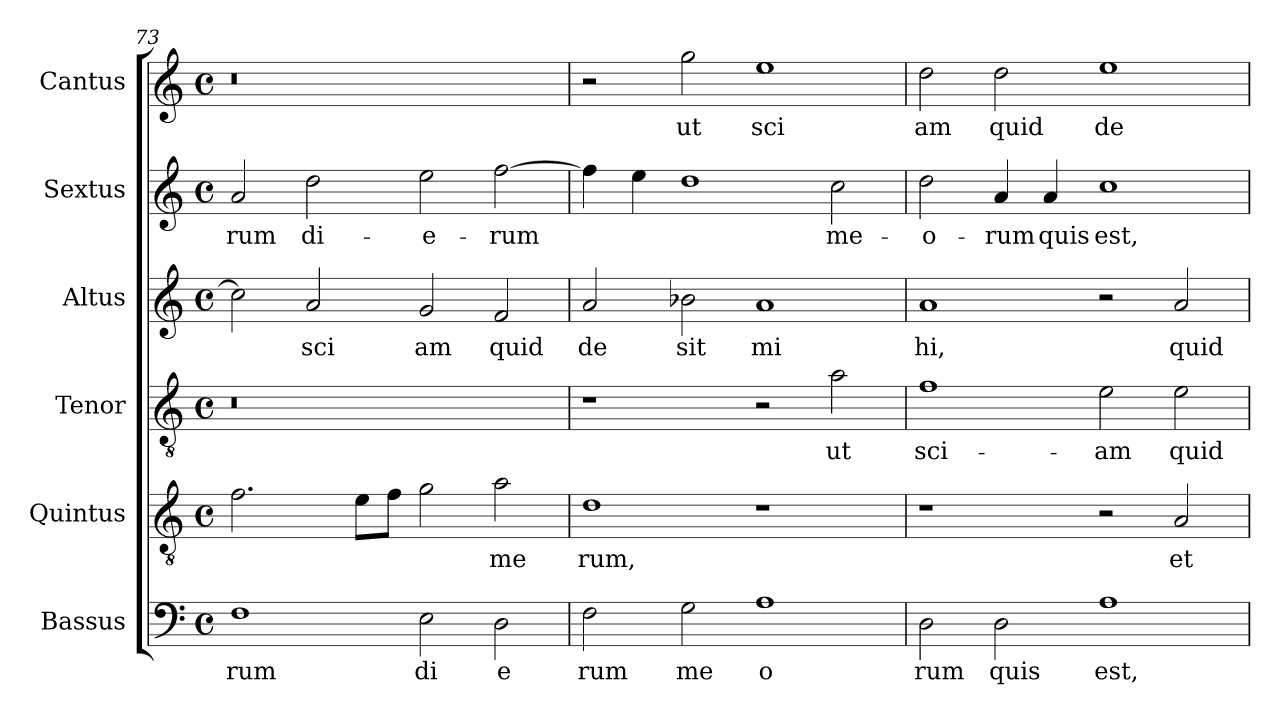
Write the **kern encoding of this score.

**kern	**text	**kern	**text	**kern	**text	**kern	**text	**kern	**text	**kern	**text
*part6	*part6	*part5	*part5	*part4	*part4	*part3	*part3	*part2	*part2	*part1	*part1
*staff6	*staff6	*staff5	*staff5	*staff4	*staff4	*staff3	*staff3	*staff2	*staff2	*staff1	*staff1
*I"Bassus	*	*I"Quintus	*	*I"Tenor	*	*I"Altus	*	*I"Sextus	*	*I"Cantus	*
*clefF4	*	*clefGv2	*	*clefGv2	*	*clefG2	*	*clefG2	*	*clefG2	*
*M4/4	*	*M4/4	*	*M4/4	*	*M4/4	*	*M4/4	*	*M4/4	*
*met(c)	*	*met(c)	*	*met(c)	*	*met(c)	*	*met(c)	*	*met(c)	*
=73	=73	=73	=73	=73	=73	=73	=73	=73	=73	=73	=73
!	!LO:LY:b:cj	!	!	!	!	!	!	!	!LO:LY:b:cj	!	!
1F	rum	2.f\	.	0r	.	2cc\]	.	2a/	-rum	0r	.
!	!	!	!	!	!	!	!LO:LY:b:cj	!	!LO:LY:b:cj	!	!
.	.	.	.	.	.	2a/	sci	2dd\	di-	.	.
.	.	8e\L	.	.	.	.	.	.	.	.	.
.	.	8f\J	.	.	.	.	.	.	.	.	.
!	!LO:LY:b:cj	!	!	!	!	!	!LO:LY:b:cj	!	!LO:LY:b:cj	!	!
2E\	di	2g\	.	.	.	2g/	am	2ee\	-e-	.	.
!	!LO:LY:b:cj	!	!LO:LY:b:cj	!	!	!	!LO:LY:b:cj	!	!LO:LY:b	!	!
2D\	e	2a\	me	.	.	2f/	quid	[>2ff\	-rum	.	.
=74	=74	=74	=74	=74	=74	=74	=74	=74	=74	=74	=74
!	!LO:LY:b:cj	!	!LO:LY:b:cj	!	!	!	!LO:LY:b:cj	!	!	!	!
2F\	rum	1d	rum,	1r	.	2a/	de	4ff\]	.	2r	.
.	.	.	.	.	.	.	.	4ee\	.	.	.
!	!LO:LY:b:cj	!	!	!	!	!	!LO:LY:b:cj	!	!	!	!LO:LY:b:cj
2G\	me	.	.	.	.	2b-X\	sit	1dd	.	2gg\	ut
!	!LO:LY:b:cj	!	!	!	!	!	!LO:LY:b:cj	!	!	!	!LO:LY:b:cj
1A	o	1r	.	2r	.	1a	mi	.	.	1ee	sci
!	!	!	!	!	!LO:LY:b:cj	!	!	!	!LO:LY:b:cj	!	!
.	.	.	.	2a\	ut	.	.	2cc\	me-	.	.
!!LO:LB:g=z
=75	=75	=75	=75	=75	=75	=75	=75	=75	=75	=75	=75
!	!LO:LY:b:cj	!	!	!	!LO:LY:b:cj	!	!LO:LY:b:cj	!	!LO:LY:b:cj	!	!LO:LY:b:cj
2D\	rum	1r	.	1f	sci-	1a	hi,	2dd\	-o-	2dd\	am
!	!LO:LY:b:cj	!	!	!	!	!	!	!	!LO:LY:b:cj	!	!LO:LY:b:cj
2D\	quis	.	.	.	.	.	.	4a/	-rum	2dd\	quid
!	!	!	!	!	!	!	!	!	!LO:LY:b:cj	!	!
.	.	.	.	.	.	.	.	4a/	quis	.	.
!	!LO:LY:b:cj	!	!	!	!LO:LY:b:cj	!	!	!	!LO:LY:b:cj	!	!LO:LY:b:cj
1A	est,	2r	.	2e\	-am	2r	.	1cc	est,	1ee	de
!	!	!	!LO:LY:b:cj	!	!LO:LY:b:cj	!	!LO:LY:b:cj	!	!	!	!
.	.	2A/	et	2e\	quid	2a/	quid	.	.	.	.
=	=	=	=	=	=	=	=	=	=	=	=
*-	*-	*-	*-	*-	*-	*-	*-	*-	*-	*-	*-
